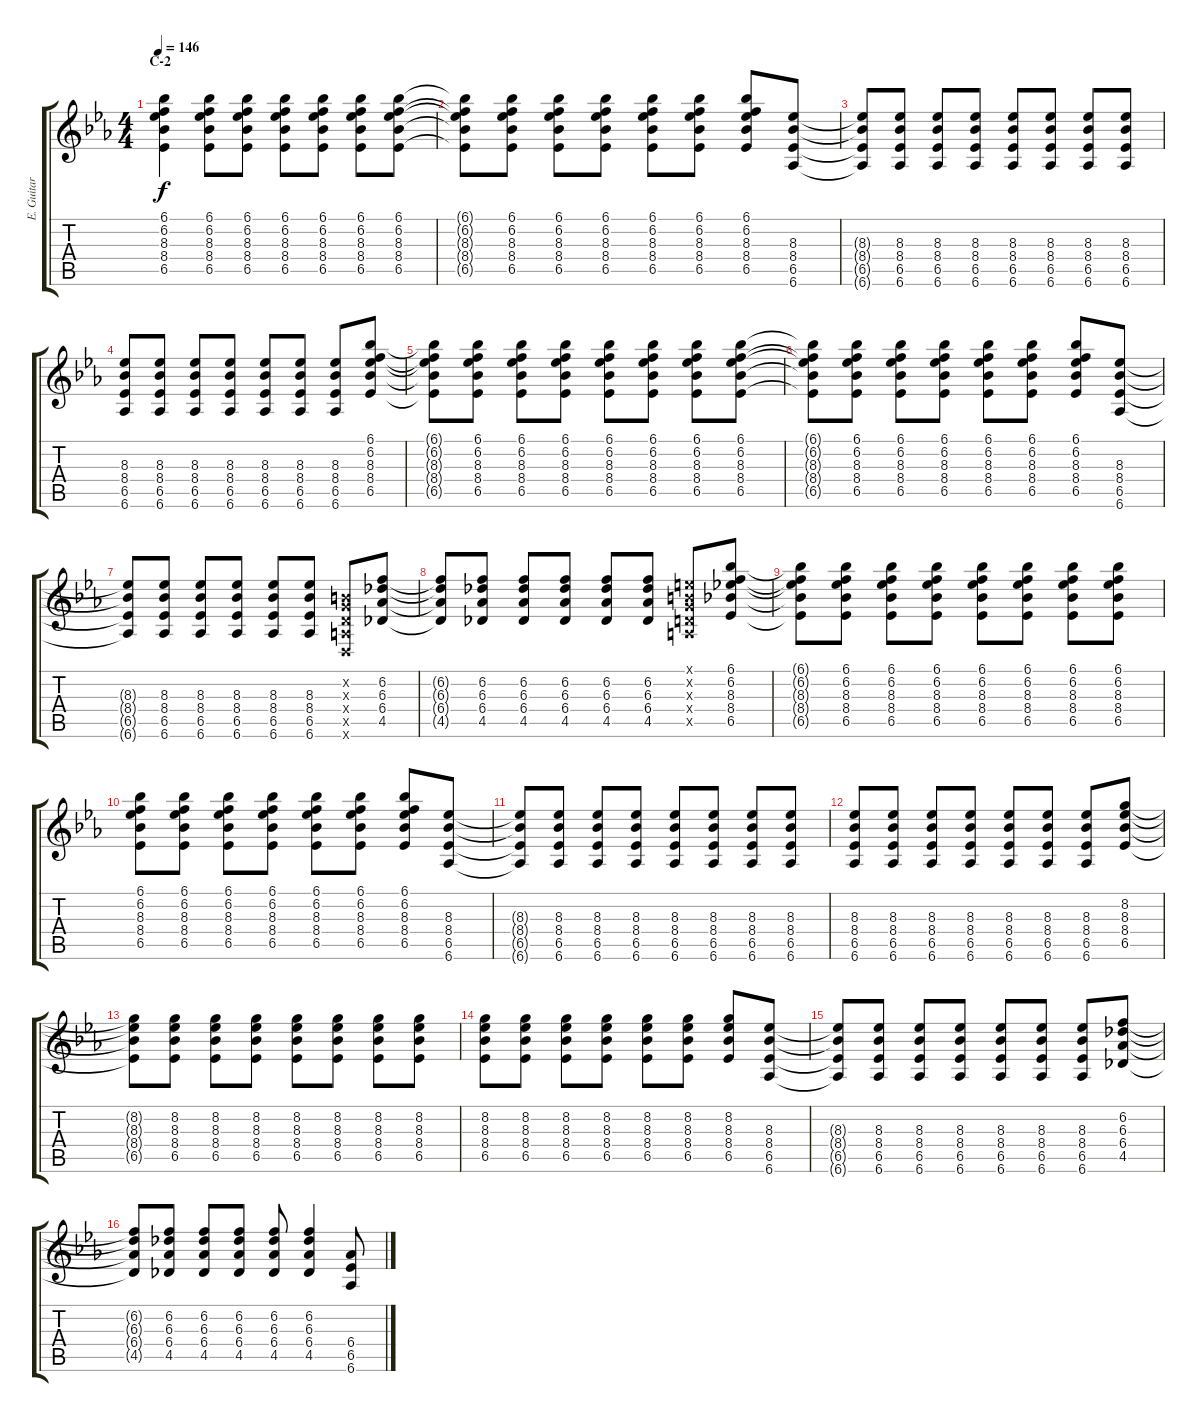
\track ("E. Guitar I" "E. Guitar ") {instrument overdrivenguitar}
\staff {score tabs}
\tuning (E4 B3 G3 D3 A2 D2) {hide}
\ts (4 4)
\section ("" "C-2")
\tempo 146
\clef g2
\ks eb
(6.1{t} 6.2{t} 8.3{t} 8.4{t} 6.5{t}).4{dy f} (6.1 6.2 8.3 8.4 6.5).8 (6.1 6.2 8.3 8.4 6.5).8 (6.1 6.2 8.3 8.4 6.5).8 (6.1 6.2 8.3 8.4 6.5).8 (6.1 6.2 8.3 8.4 6.5).8 (6.1 6.2 8.3 8.4 6.5).8 |
(6.1{t} 6.2{t} 8.3{t} 8.4{t} 6.5{t}).8 (6.1 6.2 8.3 8.4 6.5).8 (6.1 6.2 8.3 8.4 6.5).8 (6.1 6.2 8.3 8.4 6.5).8 (6.1 6.2 8.3 8.4 6.5).8 (6.1 6.2 8.3 8.4 6.5).8 (6.1 6.2 8.3 8.4 6.5).8 (8.3 8.4 6.5 6.6).8 |
(8.3{t} 8.4{t} 6.5{t} 6.6{t}).8 (8.3 8.4 6.5 6.6).8 (8.3 8.4 6.5 6.6).8 (8.3 8.4 6.5 6.6).8 (8.3 8.4 6.5 6.6).8 (8.3 8.4 6.5 6.6).8 (8.3 8.4 6.5 6.6).8 (8.3 8.4 6.5 6.6).8 |
(8.3 8.4 6.5 6.6).8 (8.3 8.4 6.5 6.6).8 (8.3 8.4 6.5 6.6).8 (8.3 8.4 6.5 6.6).8 (8.3 8.4 6.5 6.6).8 (8.3 8.4 6.5 6.6).8 (8.3 8.4 6.5 6.6).8 (6.1 6.2 8.3 8.4 6.5).8 |
(6.1{t} 6.2{t} 8.3{t} 8.4{t} 6.5{t}).8 (6.1 6.2 8.3 8.4 6.5).8 (6.1 6.2 8.3 8.4 6.5).8 (6.1 6.2 8.3 8.4 6.5).8 (6.1 6.2 8.3 8.4 6.5).8 (6.1 6.2 8.3 8.4 6.5).8 (6.1 6.2 8.3 8.4 6.5).8 (6.1 6.2 8.3 8.4 6.5).8 |
(6.1{t} 6.2{t} 8.3{t} 8.4{t} 6.5{t}).8 (6.1 6.2 8.3 8.4 6.5).8 (6.1 6.2 8.3 8.4 6.5).8 (6.1 6.2 8.3 8.4 6.5).8 (6.1 6.2 8.3 8.4 6.5).8 (6.1 6.2 8.3 8.4 6.5).8 (6.1 6.2 8.3 8.4 6.5).8 (8.3 8.4 6.5 6.6).8 |
(8.3{t} 8.4{t} 6.5{t} 6.6{t}).8 (8.3 8.4 6.5 6.6).8 (8.3 8.4 6.5 6.6).8 (8.3 8.4 6.5 6.6).8 (8.3 8.4 6.5 6.6).8 (8.3 8.4 6.5 6.6).8 (0.2{x} 0.3{x} 0.4{x} 0.5{x} 0.6{x}).8 (6.2 6.3 6.4 4.5).8 |
(6.2{t} 6.3{t} 6.4{t} 4.5{t}).8 (6.2 6.3 6.4 4.5).8 (6.2 6.3 6.4 4.5).8 (6.2 6.3 6.4 4.5).8 (6.2 6.3 6.4 4.5).8 (6.2 6.3 6.4 4.5).8 (0.1{x} 0.2{x} 0.3{x} 0.4{x} 0.5{x}).8 (6.1 6.2 8.3 8.4 6.5).8 |
(6.1{t} 6.2{t} 8.3{t} 8.4{t} 6.5{t}).8 (6.1 6.2 8.3 8.4 6.5).8 (6.1 6.2 8.3 8.4 6.5).8 (6.1 6.2 8.3 8.4 6.5).8 (6.1 6.2 8.3 8.4 6.5).8 (6.1 6.2 8.3 8.4 6.5).8 (6.1 6.2 8.3 8.4 6.5).8 (6.1 6.2 8.3 8.4 6.5).8 |
(6.1 6.2 8.3 8.4 6.5).8 (6.1 6.2 8.3 8.4 6.5).8 (6.1 6.2 8.3 8.4 6.5).8 (6.1 6.2 8.3 8.4 6.5).8 (6.1 6.2 8.3 8.4 6.5).8 (6.1 6.2 8.3 8.4 6.5).8 (6.1 6.2 8.3 8.4 6.5).8 (8.3 8.4 6.5 6.6).8 |
(8.3{t} 8.4{t} 6.5{t} 6.6{t}).8 (8.3 8.4 6.5 6.6).8 (8.3 8.4 6.5 6.6).8 (8.3 8.4 6.5 6.6).8 (8.3 8.4 6.5 6.6).8 (8.3 8.4 6.5 6.6).8 (8.3 8.4 6.5 6.6).8 (8.3 8.4 6.5 6.6).8 |
(8.3 8.4 6.5 6.6).8 (8.3 8.4 6.5 6.6).8 (8.3 8.4 6.5 6.6).8 (8.3 8.4 6.5 6.6).8 (8.3 8.4 6.5 6.6).8 (8.3 8.4 6.5 6.6).8 (8.3 8.4 6.5 6.6).8 (8.2 8.3 8.4 6.5).8 |
(8.2{t} 8.3{t} 8.4{t} 6.5{t}).8 (8.2 8.3 8.4 6.5).8 (8.2 8.3 8.4 6.5).8 (8.2 8.3 8.4 6.5).8 (8.2 8.3 8.4 6.5).8 (8.2 8.3 8.4 6.5).8 (8.2 8.3 8.4 6.5).8 (8.2 8.3 8.4 6.5).8 |
(8.2 8.3 8.4 6.5).8 (8.2 8.3 8.4 6.5).8 (8.2 8.3 8.4 6.5).8 (8.2 8.3 8.4 6.5).8 (8.2 8.3 8.4 6.5).8 (8.2 8.3 8.4 6.5).8 (8.2 8.3 8.4 6.5).8 (8.3 8.4 6.5 6.6).8 |
(8.3{t} 8.4{t} 6.5{t} 6.6{t}).8 (8.3 8.4 6.5 6.6).8 (8.3 8.4 6.5 6.6).8 (8.3 8.4 6.5 6.6).8 (8.3 8.4 6.5 6.6).8 (8.3 8.4 6.5 6.6).8 (8.3 8.4 6.5 6.6).8 (6.2 6.3 6.4 4.5).8 |
(6.2{t} 6.3{t} 6.4{t} 4.5{t}).8 (6.2 6.3 6.4 4.5).8 (6.2 6.3 6.4 4.5).8 (6.2 6.3 6.4 4.5).8 (6.2 6.3 6.4 4.5).8 (6.2 6.3 6.4 4.5).4 (6.4 6.5 6.6).8
